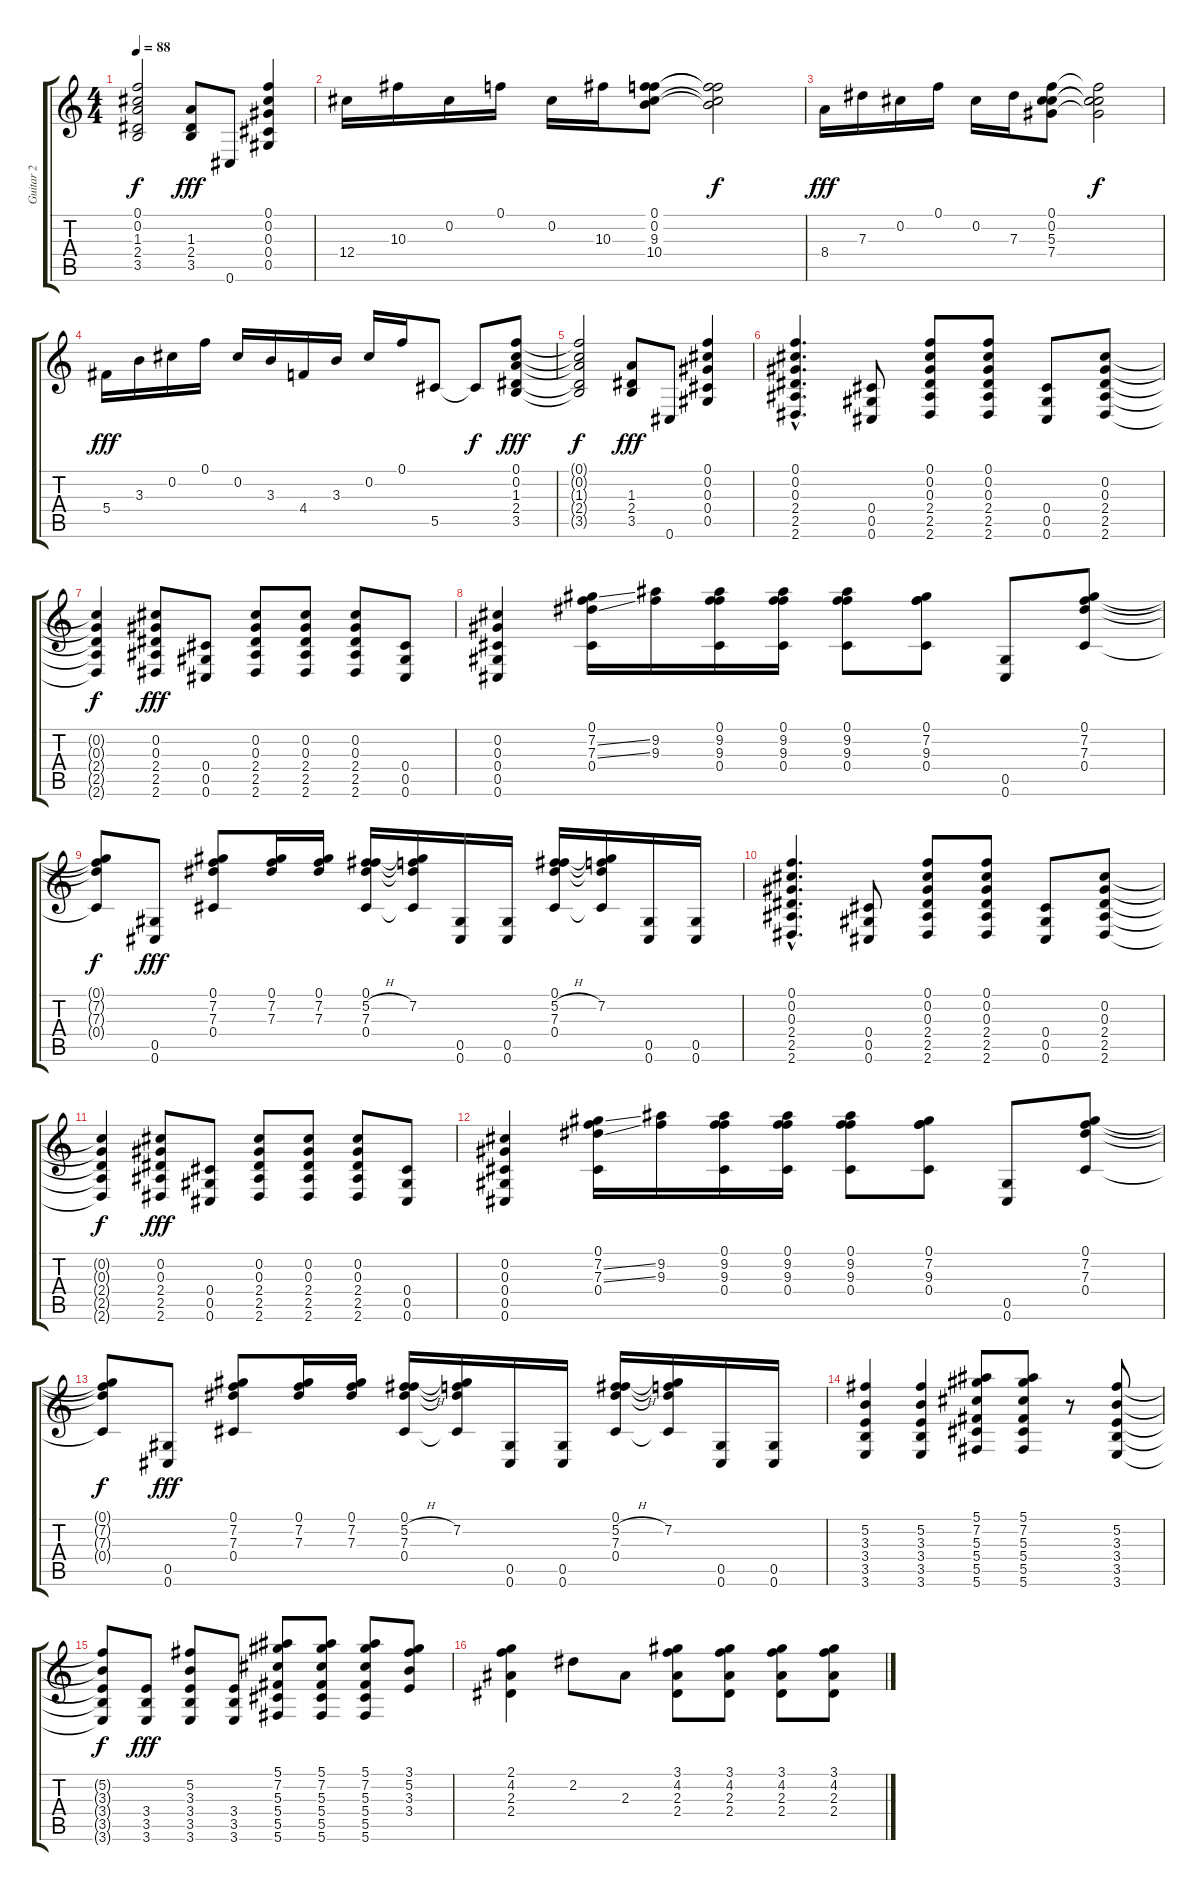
\track ("Guitar 2" "Guitar 2") {instrument acousticguitarsteel}
\staff {score tabs}
\tuning (F4 Db4 Ab3 Db3 Ab2 Db2) {hide}
\ts (4 4)
\tempo 88
\clef g2
\ks c
(0.1{t} 0.2{t} 1.3{t} 2.4{t} 3.5{t}).2{dy f} (1.3 2.4 3.5).8{dy fff} 0.6.8 (0.1 0.2 0.3 0.4 0.5).4 |
12.4.16 10.3.16 0.2.16 0.1.16 0.2.16 10.3.16 (0.1 0.2 9.3 10.4).8 (0.1{t} 0.2{t} 9.3{t} 10.4{t}).2{dy f} |
8.4.16{dy fff} 7.3.16 0.2.16 0.1.16 0.2.16 7.3.16 (0.1 0.2 5.3 7.4).8 (0.1{t} 0.2{t} 5.3{t} 7.4{t}).2{dy f} |
5.4.16{dy fff} 3.3.16 0.2.16 0.1.16 0.2.16 3.3.16 4.4.16 3.3.16 0.2.16 0.1.16 5.5.8 5.5{t}.8{dy f} (0.1 0.2 1.3 2.4 3.5).8{dy fff} |
(0.1{t} 0.2{t} 1.3{t} 2.4{t} 3.5{t}).2{dy f} (1.3 2.4 3.5).8{dy fff} 0.6.8 (0.1 0.2 0.3 0.4 0.5).4 |
(0.1{hac} 0.2{hac} 0.3{hac} 2.4{hac} 2.5{hac} 2.6{hac}).4{d} (0.4 0.5 0.6).8 (0.1 0.2 0.3 2.4 2.5 2.6).8 (0.1 0.2 0.3 2.4 2.5 2.6).8 (0.4 0.5 0.6).8 (0.2 0.3 2.4 2.5 2.6).8 |
(0.2{t} 0.3{t} 2.4{t} 2.5{t} 2.6{t}).4{dy f} (0.2 0.3 2.4 2.5 2.6).8{dy fff} (0.4 0.5 0.6).8 (0.2 0.3 2.4 2.5 2.6).8 (0.2 0.3 2.4 2.5 2.6).8 (0.2 0.3 2.4 2.5 2.6).8 (0.4 0.5 0.6).8 |
(0.2 0.3 0.4 0.5 0.6).4 (0.1 7.2{ss} 7.3{ss} 0.4).16 (9.2 9.3).16 (0.1 9.2 9.3 0.4).16 (0.1 9.2 9.3 0.4).16 (0.1 9.2 9.3 0.4).8 (0.1 7.2 9.3 0.4).8 (0.5 0.6).8 (0.1 7.2 7.3 0.4).8 |
(0.1{t} 7.2{t} 7.3{t} 0.4{t}).8{dy f} (0.5 0.6).8{dy fff} (0.1 7.2 7.3 0.4).8 (0.1 7.2 7.3).16 (0.1 7.2 7.3).16 (0.1 5.2{h} 7.3 0.4).16 (0.1{t} 7.2 7.3{t} 0.4{t}).16 (0.5 0.6).16 (0.5 0.6).16 (0.1 5.2{h} 7.3 0.4).16 (0.1{t} 7.2 7.3{t} 0.4{t}).16 (0.5 0.6).16 (0.5 0.6).16 |
(0.1{hac} 0.2{hac} 0.3{hac} 2.4{hac} 2.5{hac} 2.6{hac}).4{d} (0.4 0.5 0.6).8 (0.1 0.2 0.3 2.4 2.5 2.6).8 (0.1 0.2 0.3 2.4 2.5 2.6).8 (0.4 0.5 0.6).8 (0.2 0.3 2.4 2.5 2.6).8 |
(0.2{t} 0.3{t} 2.4{t} 2.5{t} 2.6{t}).4{dy f} (0.2 0.3 2.4 2.5 2.6).8{dy fff} (0.4 0.5 0.6).8 (0.2 0.3 2.4 2.5 2.6).8 (0.2 0.3 2.4 2.5 2.6).8 (0.2 0.3 2.4 2.5 2.6).8 (0.4 0.5 0.6).8 |
(0.2 0.3 0.4 0.5 0.6).4 (0.1 7.2{ss} 7.3{ss} 0.4).16 (9.2 9.3).16 (0.1 9.2 9.3 0.4).16 (0.1 9.2 9.3 0.4).16 (0.1 9.2 9.3 0.4).8 (0.1 7.2 9.3 0.4).8 (0.5 0.6).8 (0.1 7.2 7.3 0.4).8 |
(0.1{t} 7.2{t} 7.3{t} 0.4{t}).8{dy f} (0.5 0.6).8{dy fff} (0.1 7.2 7.3 0.4).8 (0.1 7.2 7.3).16 (0.1 7.2 7.3).16 (0.1 5.2{h} 7.3 0.4).16 (0.1{t} 7.2 7.3{t} 0.4{t}).16 (0.5 0.6).16 (0.5 0.6).16 (0.1 5.2{h} 7.3 0.4).16 (0.1{t} 7.2 7.3{t} 0.4{t}).16 (0.5 0.6).16 (0.5 0.6).16 |
(5.2 3.3 3.4 3.5 3.6).4 (5.2 3.3 3.4 3.5 3.6).4 (5.1 7.2 5.3 5.4 5.5 5.6).8 (5.1 7.2 5.3 5.4 5.5 5.6).8 r.8 (5.2 3.3 3.4 3.5 3.6).8 |
(5.2{t} 3.3{t} 3.4{t} 3.5{t} 3.6{t}).8{dy f} (3.4 3.5 3.6).8{dy fff} (5.2 3.3 3.4 3.5 3.6).8 (3.4 3.5 3.6).8 (5.1 7.2 5.3 5.4 5.5 5.6).8 (5.1 7.2 5.3 5.4 5.5 5.6).8 (5.1 7.2 5.3 5.4 5.5 5.6).8 (3.1 5.2 3.3 3.4).8 |
(2.1 4.2 2.3 2.4).4 2.2.8 2.3.8 (3.1 4.2 2.3 2.4).8 (3.1 4.2 2.3 2.4).8 (3.1 4.2 2.3 2.4).8 (3.1 4.2 2.3 2.4).8
